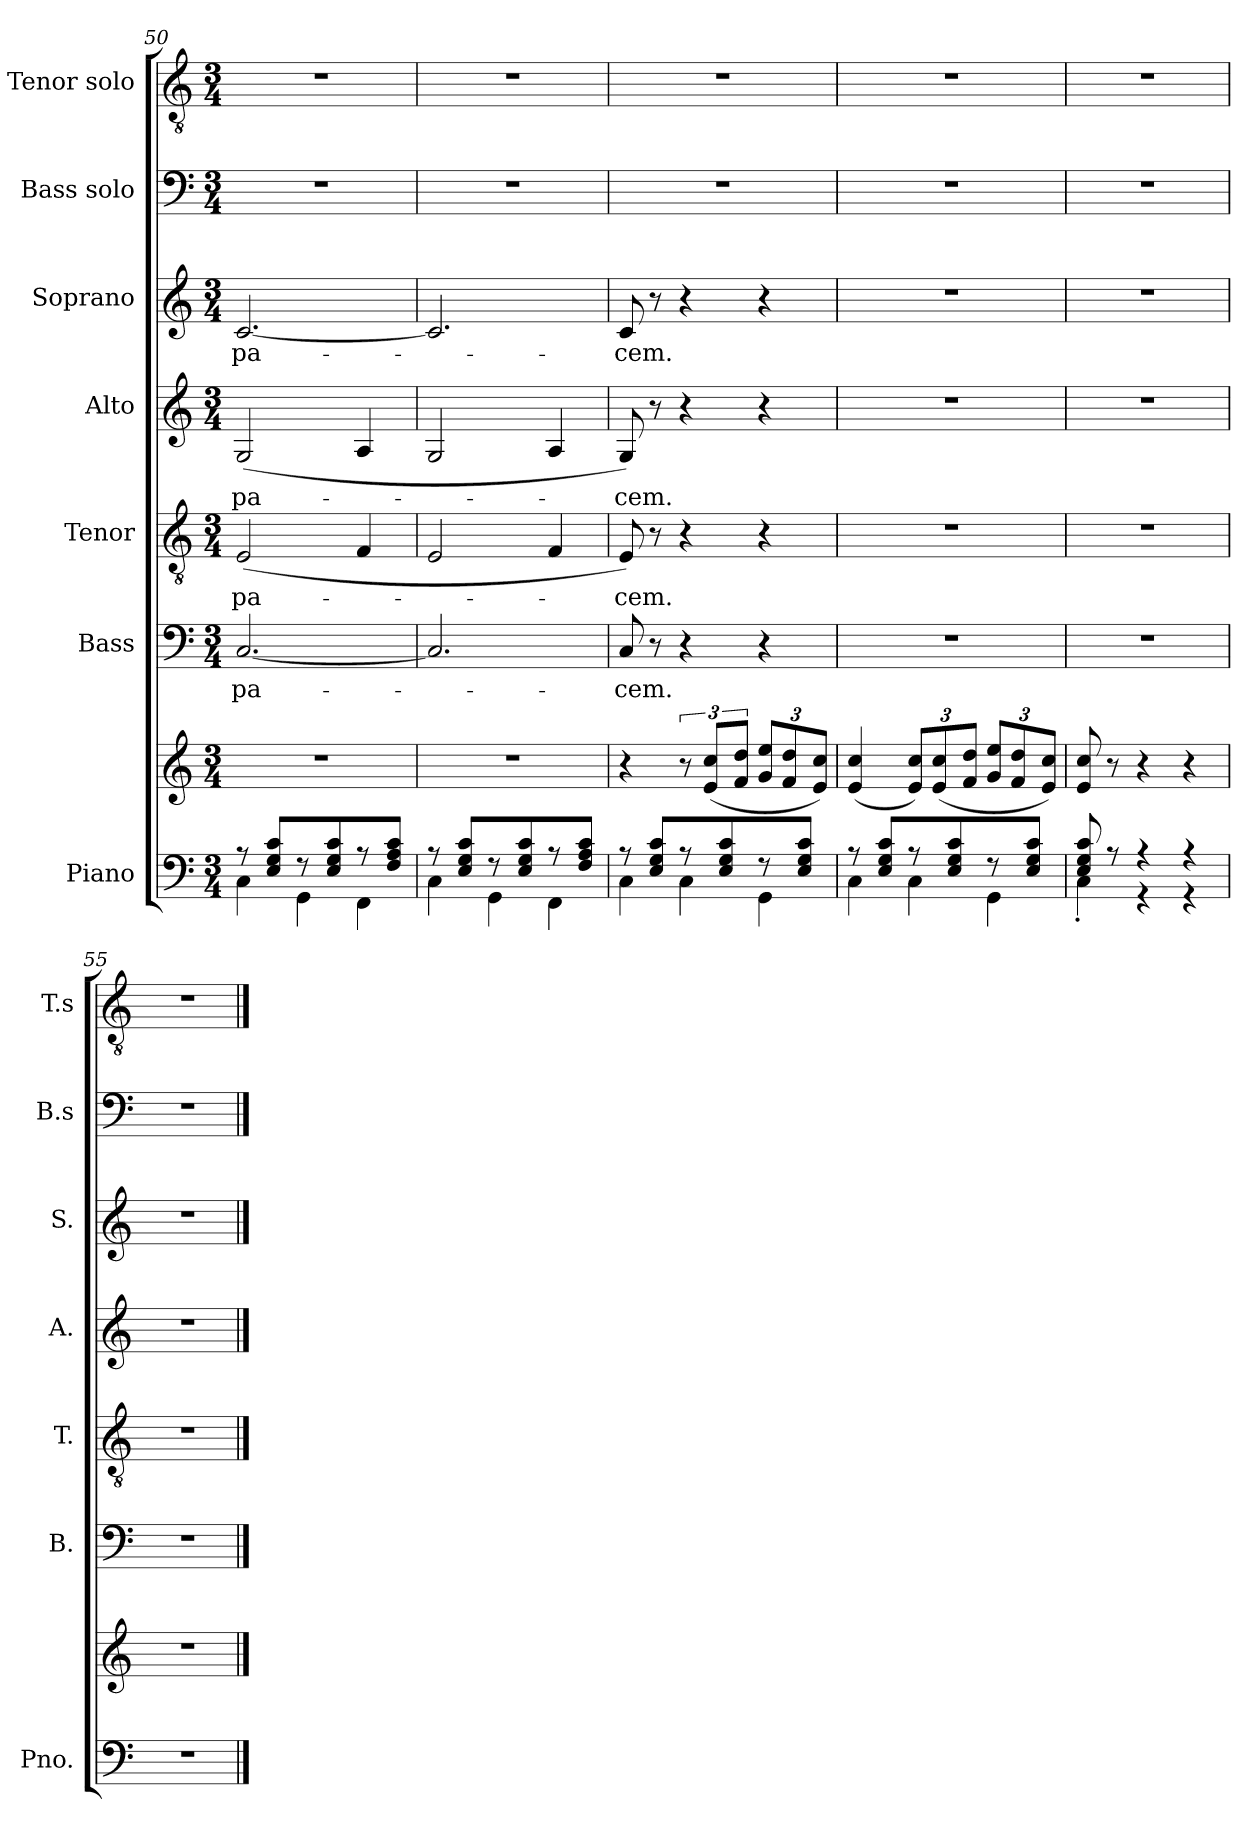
**kern	**kern	**kern	**text	**kern	**text	**kern	**text	**kern	**text	**kern	**kern
*part7	*part7	*part6	*part6	*part5	*part5	*part4	*part4	*part3	*part3	*part2	*part1
*staff8	*staff7	*staff6	*staff6	*staff5	*staff5	*staff4	*staff4	*staff3	*staff3	*staff2	*staff1
*I"Piano	*	*I"Bass	*	*I"Tenor	*	*I"Alto	*	*I"Soprano	*	*I"Bass solo	*I"Tenor solo
*I'Pno.	*	*I'B.	*	*I'T.	*	*I'A.	*	*I'S.	*	*I'B.s	*I'T.s
*clefF4	*clefG2	*clefF4	*	*clefGv2	*	*clefG2	*	*clefG2	*	*clefF4	*clefGv2
*k[]	*k[]	*k[]	*	*k[]	*	*k[]	*	*k[]	*	*k[]	*k[]
*M3/4	*M3/4	*M3/4	*	*M3/4	*	*M3/4	*	*M3/4	*	*M3/4	*M3/4
=50	=50	=50	=50	=50	=50	=50	=50	=50	=50	=50	=50
*^	*	*	*	*	*	*	*	*	*	*	*
8r	4C\	2.r	[2.C/	pa-	(2E/	pa-	(2G/	pa-	[2.c/	-pa-	2.r	2.r
8E/ 8G/ 8c/L	.	.	.	.	.	.	.	.	.	.	.	.
8r	4GG\	.	.	.	.	.	.	.	.	.	.	.
8E/ 8G/ 8c/	.	.	.	.	.	.	.	.	.	.	.	.
8r	4FF\	.	.	.	4F/	.	4A/	.	.	.	.	.
8F/ 8A/ 8c/J	.	.	.	.	.	.	.	.	.	.	.	.
=51	=51	=51	=51	=51	=51	=51	=51	=51	=51	=51	=51	=51
8r	4C\	2.r	2.C/]	.	2E/	.	2G/	.	2.c/]	.	2.r	2.r
8E/ 8G/ 8c/L	.	.	.	.	.	.	.	.	.	.	.	.
8r	4GG\	.	.	.	.	.	.	.	.	.	.	.
8E/ 8G/ 8c/	.	.	.	.	.	.	.	.	.	.	.	.
8r	4FF\	.	.	.	4F/	.	4A/	.	.	.	.	.
8F/ 8A/ 8c/J	.	.	.	.	.	.	.	.	.	.	.	.
=52	=52	=52	=52	=52	=52	=52	=52	=52	=52	=52	=52	=52
8r	4C\	4r	8C/	-cem.	8E/)	-cem.	8G/)	-cem.	8c/	-cem.	2.r	2.r
8E/ 8G/ 8c/L	.	.	8r	.	8r	.	8r	.	8r	.	.	.
8r	4C\	12r	4r	.	4r	.	4r	.	4r	.	.	.
.	.	(12e/ 12cc/L	.	.	.	.	.	.	.	.	.	.
8E/ 8G/ 8c/	.	.	.	.	.	.	.	.	.	.	.	.
.	.	12f/ 12dd/J	.	.	.	.	.	.	.	.	.	.
*	*	*Xbrackettup	*	*	*	*	*	*	*	*	*	*
8r	4GG\	12g/ 12ee/L	4r	.	4r	.	4r	.	4r	.	.	.
.	.	12f/ 12dd/	.	.	.	.	.	.	.	.	.	.
8E/ 8G/ 8c/J	.	.	.	.	.	.	.	.	.	.	.	.
.	.	12e/ 12cc/J)	.	.	.	.	.	.	.	.	.	.
=53	=53	=53	=53	=53	=53	=53	=53	=53	=53	=53	=53	=53
8r	4C\	(4e/ 4cc/	2.r	.	2.r	.	2.r	.	2.r	.	2.r	2.r
8E/ 8G/ 8c/L	.	.	.	.	.	.	.	.	.	.	.	.
8r	4C\	12e/ 12cc/L)	.	.	.	.	.	.	.	.	.	.
.	.	(12e/ 12cc/	.	.	.	.	.	.	.	.	.	.
8E/ 8G/ 8c/	.	.	.	.	.	.	.	.	.	.	.	.
.	.	12f/ 12dd/J	.	.	.	.	.	.	.	.	.	.
8r	4GG\	12g/ 12ee/L	.	.	.	.	.	.	.	.	.	.
.	.	12f/ 12dd/	.	.	.	.	.	.	.	.	.	.
8E/ 8G/ 8c/J	.	.	.	.	.	.	.	.	.	.	.	.
.	.	12e/ 12cc/J)	.	.	.	.	.	.	.	.	.	.
=54	=54	=54	=54	=54	=54	=54	=54	=54	=54	=54	=54	=54
8E/ 8G/ 8c/	4C'\	8e/ 8cc/	2.r	.	2.r	.	2.r	.	2.r	.	2.r	2.r
8r	.	8r	.	.	.	.	.	.	.	.	.	.
4r	4r	4r	.	.	.	.	.	.	.	.	.	.
4r	4r	4r	.	.	.	.	.	.	.	.	.	.
*v	*v	*	*	*	*	*	*	*	*	*	*	*
=55	=55	=55	=55	=55	=55	=55	=55	=55	=55	=55	=55
2.r	2.r	2.r	.	2.r	.	2.r	.	2.r	.	2.r	2.r
==	==	==	==	==	==	==	==	==	==	==	==
*-	*-	*-	*-	*-	*-	*-	*-	*-	*-	*-	*-
